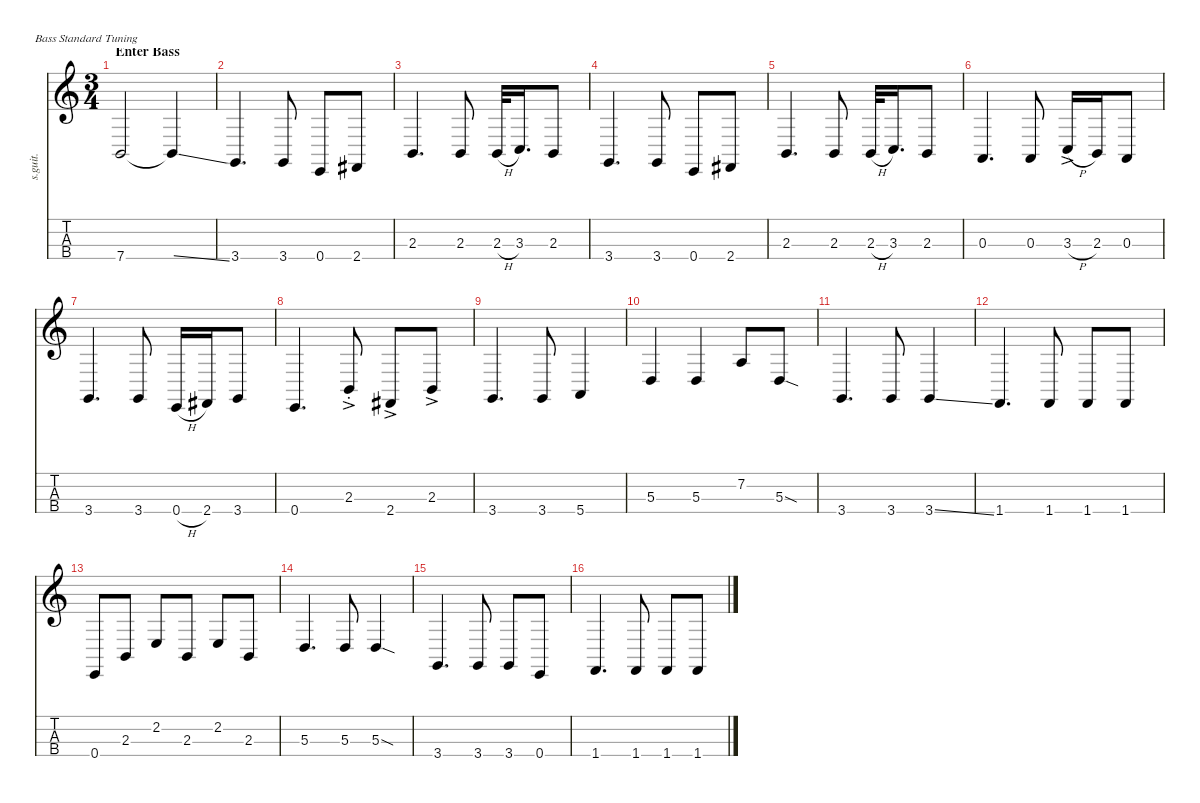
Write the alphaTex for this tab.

\defaultSystemsLayout 4
\hideDynamics
\bracketExtendMode nobrackets
\track ("Jason Newsted - Bass" "s.guit.") {instrument electricbasspick}
\staff {score tabs}
\tuning (G2 D2 A1 E1)
\ts (3 4)
\beaming (8 2 2 2 2)
\section ("" "Enter Bass")
\tempo (103 hide)
\clef g2
\ks c
7.4.2{lyrics (0 "") lyrics (1 "") lyrics (2 "") lyrics (3 "") lyrics (4 "") dy f} 7.4{ss t}.4{lyrics (0 "") lyrics (1 "") lyrics (2 "") lyrics (3 "") lyrics (4 "")} |
3.4.4{d lyrics (0 "") lyrics (1 "") lyrics (2 "") lyrics (3 "") lyrics (4 "")} 3.4.8{lyrics (0 "") lyrics (1 "") lyrics (2 "") lyrics (3 "") lyrics (4 "")} 0.4.8{lyrics (0 "") lyrics (1 "") lyrics (2 "") lyrics (3 "") lyrics (4 "")} 2.4{acc #}.8{lyrics (0 "") lyrics (1 "") lyrics (2 "") lyrics (3 "") lyrics (4 "")} |
2.3.4{d lyrics (0 "") lyrics (1 "") lyrics (2 "") lyrics (3 "") lyrics (4 "")} 2.3.8{lyrics (0 "") lyrics (1 "") lyrics (2 "") lyrics (3 "") lyrics (4 "")} 2.3{h}.32{lyrics (0 "") lyrics (1 "") lyrics (2 "") lyrics (3 "") lyrics (4 "")} 3.3.16{d lyrics (0 "") lyrics (1 "") lyrics (2 "") lyrics (3 "") lyrics (4 "")} 2.3.8{lyrics (0 "") lyrics (1 "") lyrics (2 "") lyrics (3 "") lyrics (4 "")} |
3.4.4{d lyrics (0 "") lyrics (1 "") lyrics (2 "") lyrics (3 "") lyrics (4 "")} 3.4.8{lyrics (0 "") lyrics (1 "") lyrics (2 "") lyrics (3 "") lyrics (4 "")} 0.4.8{lyrics (0 "") lyrics (1 "") lyrics (2 "") lyrics (3 "") lyrics (4 "")} 2.4{acc #}.8{lyrics (0 "") lyrics (1 "") lyrics (2 "") lyrics (3 "") lyrics (4 "")} |
2.3.4{d lyrics (0 "") lyrics (1 "") lyrics (2 "") lyrics (3 "") lyrics (4 "")} 2.3.8{lyrics (0 "") lyrics (1 "") lyrics (2 "") lyrics (3 "") lyrics (4 "")} 2.3{h}.32{lyrics (0 "") lyrics (1 "") lyrics (2 "") lyrics (3 "") lyrics (4 "")} 3.3.16{d lyrics (0 "") lyrics (1 "") lyrics (2 "") lyrics (3 "") lyrics (4 "")} 2.3.8{lyrics (0 "") lyrics (1 "") lyrics (2 "") lyrics (3 "") lyrics (4 "")} |
0.3.4{d lyrics (0 "") lyrics (1 "") lyrics (2 "") lyrics (3 "") lyrics (4 "")} 0.3.8{lyrics (0 "") lyrics (1 "") lyrics (2 "") lyrics (3 "") lyrics (4 "")} 3.3{h ac}.16{lyrics (0 "") lyrics (1 "") lyrics (2 "") lyrics (3 "") lyrics (4 "") dy mp} 2.3.16{lyrics (0 "") lyrics (1 "") lyrics (2 "") lyrics (3 "") lyrics (4 "") dy f} 0.3.8{lyrics (0 "") lyrics (1 "") lyrics (2 "") lyrics (3 "") lyrics (4 "") dy mf} |
3.4.4{d lyrics (0 "") lyrics (1 "") lyrics (2 "") lyrics (3 "") lyrics (4 "") dy f} 3.4.8{lyrics (0 "") lyrics (1 "") lyrics (2 "") lyrics (3 "") lyrics (4 "")} 0.4{h}.16{lyrics (0 "") lyrics (1 "") lyrics (2 "") lyrics (3 "") lyrics (4 "")} 2.4{acc #}.16{lyrics (0 "") lyrics (1 "") lyrics (2 "") lyrics (3 "") lyrics (4 "")} 3.4.8{lyrics (0 "") lyrics (1 "") lyrics (2 "") lyrics (3 "") lyrics (4 "")} |
0.4.4{d lyrics (0 "") lyrics (1 "") lyrics (2 "") lyrics (3 "") lyrics (4 "")} 2.3{ac st}.8{lyrics (0 "") lyrics (1 "") lyrics (2 "") lyrics (3 "") lyrics (4 "") dy mp} 2.4{ac acc #}.8{lyrics (0 "") lyrics (1 "") lyrics (2 "") lyrics (3 "") lyrics (4 "")} 2.3{ac}.8{lyrics (0 "") lyrics (1 "") lyrics (2 "") lyrics (3 "") lyrics (4 "")} |
3.4.4{d lyrics (0 "") lyrics (1 "") lyrics (2 "") lyrics (3 "") lyrics (4 "") dy ff} 3.4.8{lyrics (0 "") lyrics (1 "") lyrics (2 "") lyrics (3 "") lyrics (4 "")} 5.4.4{lyrics (0 "") lyrics (1 "") lyrics (2 "") lyrics (3 "") lyrics (4 "")} |
5.3.4{lyrics (0 "") lyrics (1 "") lyrics (2 "") lyrics (3 "") lyrics (4 "")} 5.3.4{lyrics (0 "") lyrics (1 "") lyrics (2 "") lyrics (3 "") lyrics (4 "")} 7.2.8{lyrics (0 "") lyrics (1 "") lyrics (2 "") lyrics (3 "") lyrics (4 "")} 5.3{sod}.8{lyrics (0 "") lyrics (1 "") lyrics (2 "") lyrics (3 "") lyrics (4 "")} |
3.4.4{d lyrics (0 "") lyrics (1 "") lyrics (2 "") lyrics (3 "") lyrics (4 "")} 3.4.8{lyrics (0 "") lyrics (1 "") lyrics (2 "") lyrics (3 "") lyrics (4 "")} 3.4{ss}.4{lyrics (0 "") lyrics (1 "") lyrics (2 "") lyrics (3 "") lyrics (4 "")} |
1.4.4{d lyrics (0 "") lyrics (1 "") lyrics (2 "") lyrics (3 "") lyrics (4 "")} 1.4.8{lyrics (0 "") lyrics (1 "") lyrics (2 "") lyrics (3 "") lyrics (4 "")} 1.4.8{lyrics (0 "") lyrics (1 "") lyrics (2 "") lyrics (3 "") lyrics (4 "")} 1.4.8{lyrics (0 "") lyrics (1 "") lyrics (2 "") lyrics (3 "") lyrics (4 "")} |
0.4.8{lyrics (0 "") lyrics (1 "") lyrics (2 "") lyrics (3 "") lyrics (4 "")} 2.3.8{lyrics (0 "") lyrics (1 "") lyrics (2 "") lyrics (3 "") lyrics (4 "")} 2.2.8{lyrics (0 "") lyrics (1 "") lyrics (2 "") lyrics (3 "") lyrics (4 "")} 2.3.8{lyrics (0 "") lyrics (1 "") lyrics (2 "") lyrics (3 "") lyrics (4 "")} 2.2.8{lyrics (0 "") lyrics (1 "") lyrics (2 "") lyrics (3 "") lyrics (4 "")} 2.3.8{lyrics (0 "") lyrics (1 "") lyrics (2 "") lyrics (3 "") lyrics (4 "")} |
5.3.4{d lyrics (0 "") lyrics (1 "") lyrics (2 "") lyrics (3 "") lyrics (4 "")} 5.3.8{lyrics (0 "") lyrics (1 "") lyrics (2 "") lyrics (3 "") lyrics (4 "")} 5.3{sod}.4{lyrics (0 "") lyrics (1 "") lyrics (2 "") lyrics (3 "") lyrics (4 "")} |
3.4.4{d lyrics (0 "") lyrics (1 "") lyrics (2 "") lyrics (3 "") lyrics (4 "")} 3.4.8{lyrics (0 "") lyrics (1 "") lyrics (2 "") lyrics (3 "") lyrics (4 "")} 3.4.8{lyrics (0 "") lyrics (1 "") lyrics (2 "") lyrics (3 "") lyrics (4 "")} 0.4.8{lyrics (0 "") lyrics (1 "") lyrics (2 "") lyrics (3 "") lyrics (4 "")} |
1.4.4{d lyrics (0 "") lyrics (1 "") lyrics (2 "") lyrics (3 "") lyrics (4 "")} 1.4.8{lyrics (0 "") lyrics (1 "") lyrics (2 "") lyrics (3 "") lyrics (4 "")} 1.4.8{lyrics (0 "") lyrics (1 "") lyrics (2 "") lyrics (3 "") lyrics (4 "")} 1.4.8{lyrics (0 "") lyrics (1 "") lyrics (2 "") lyrics (3 "") lyrics (4 "")}
